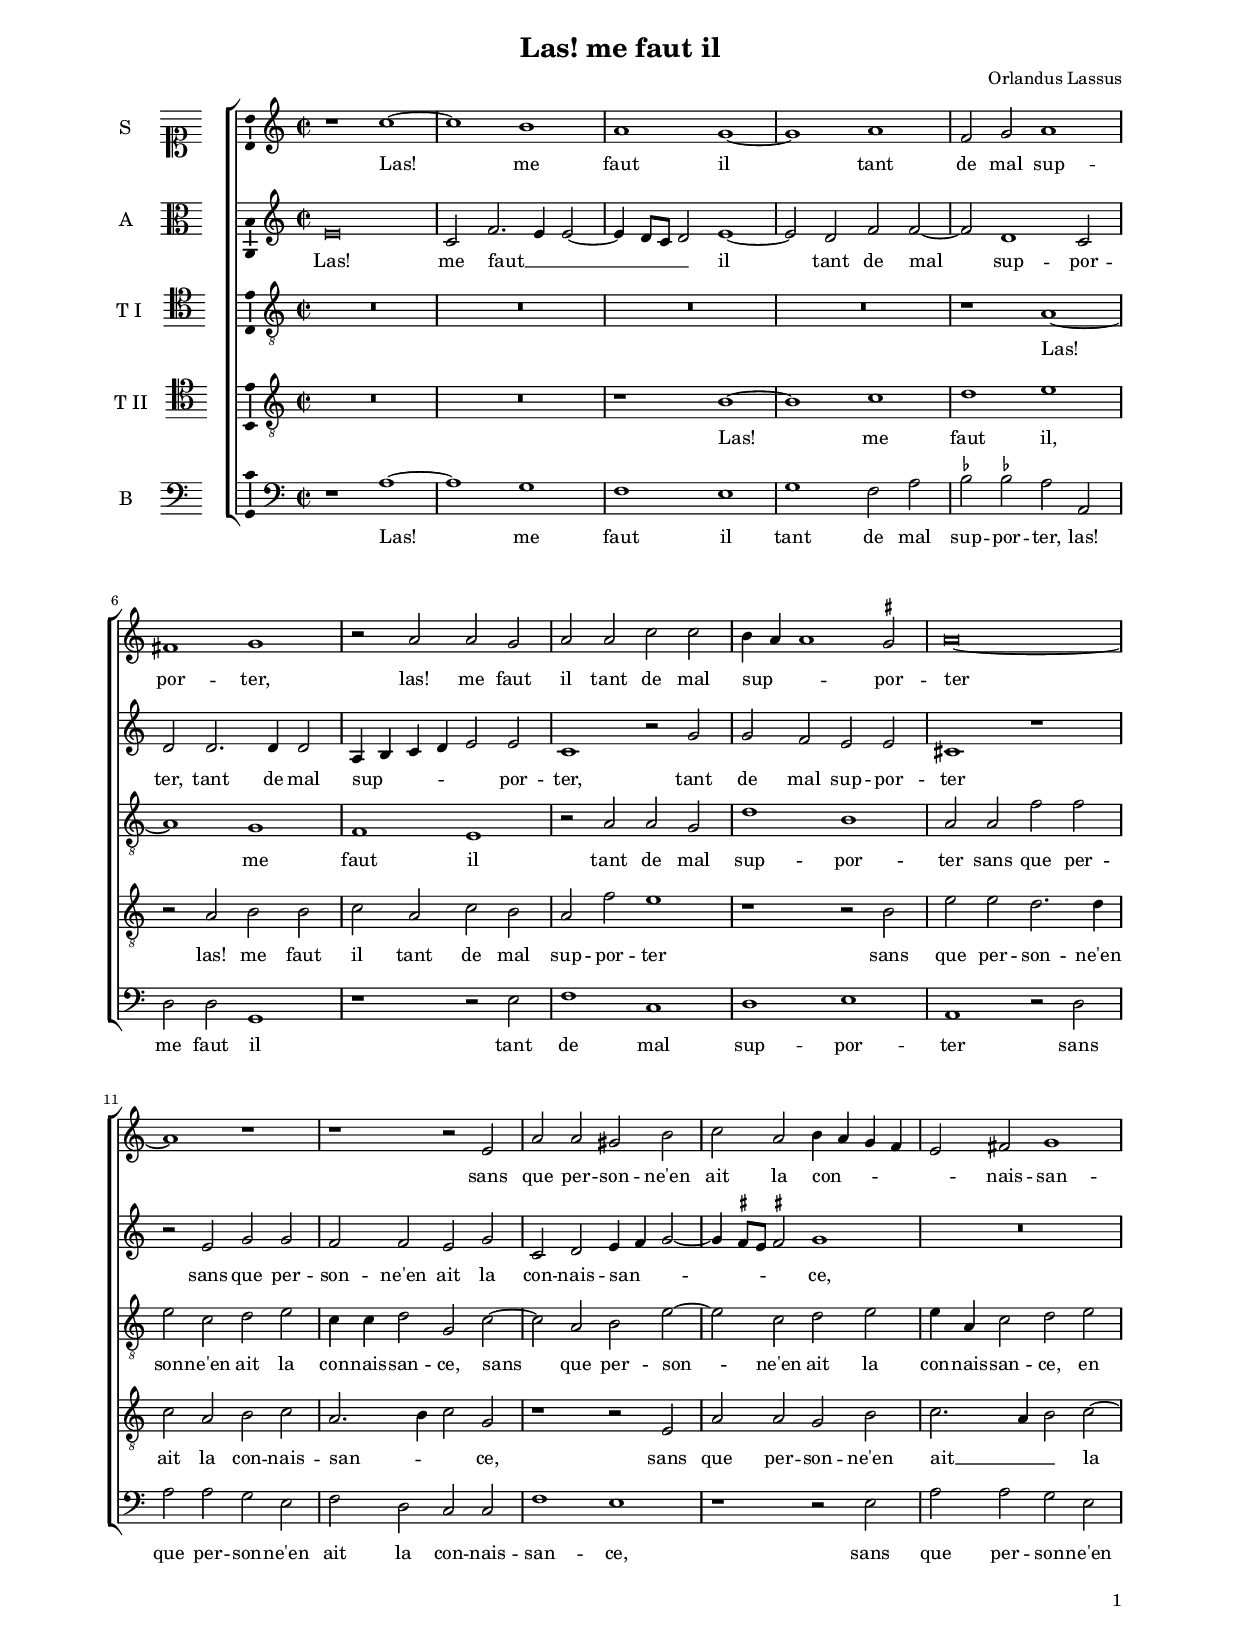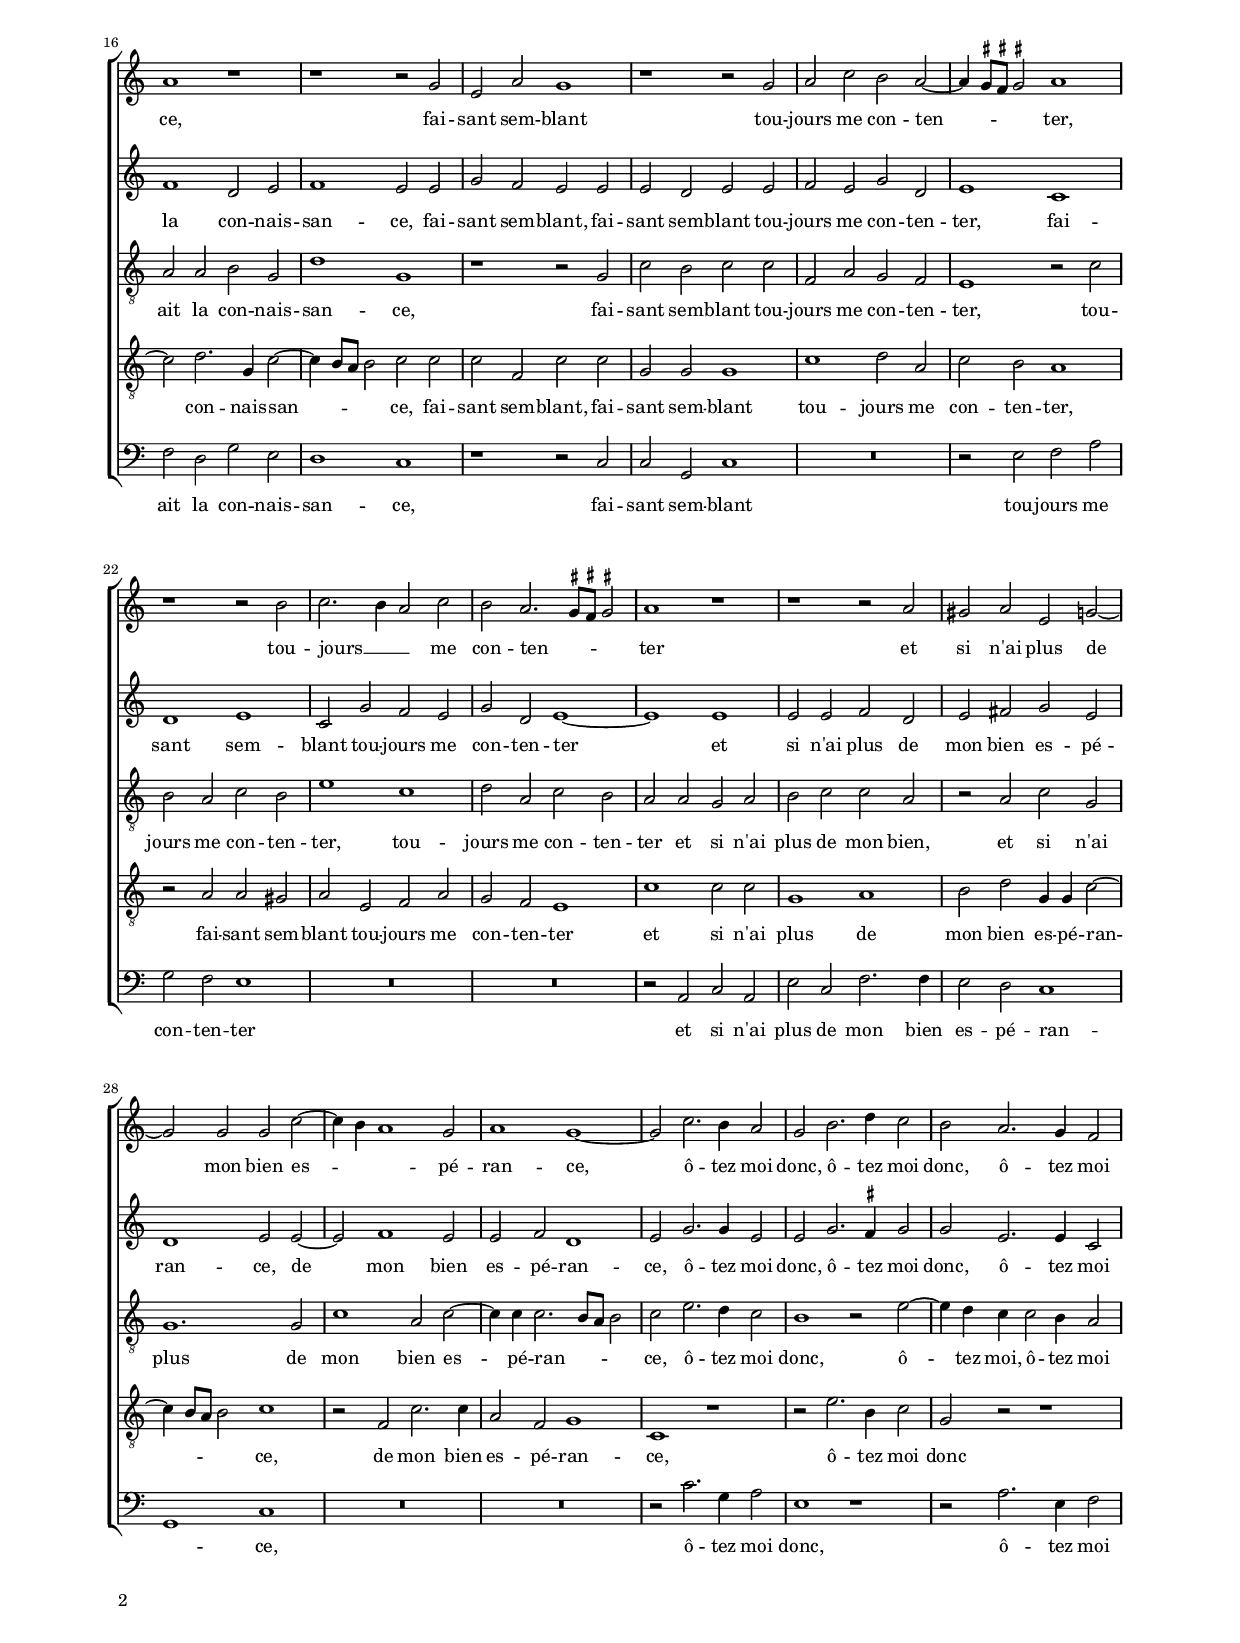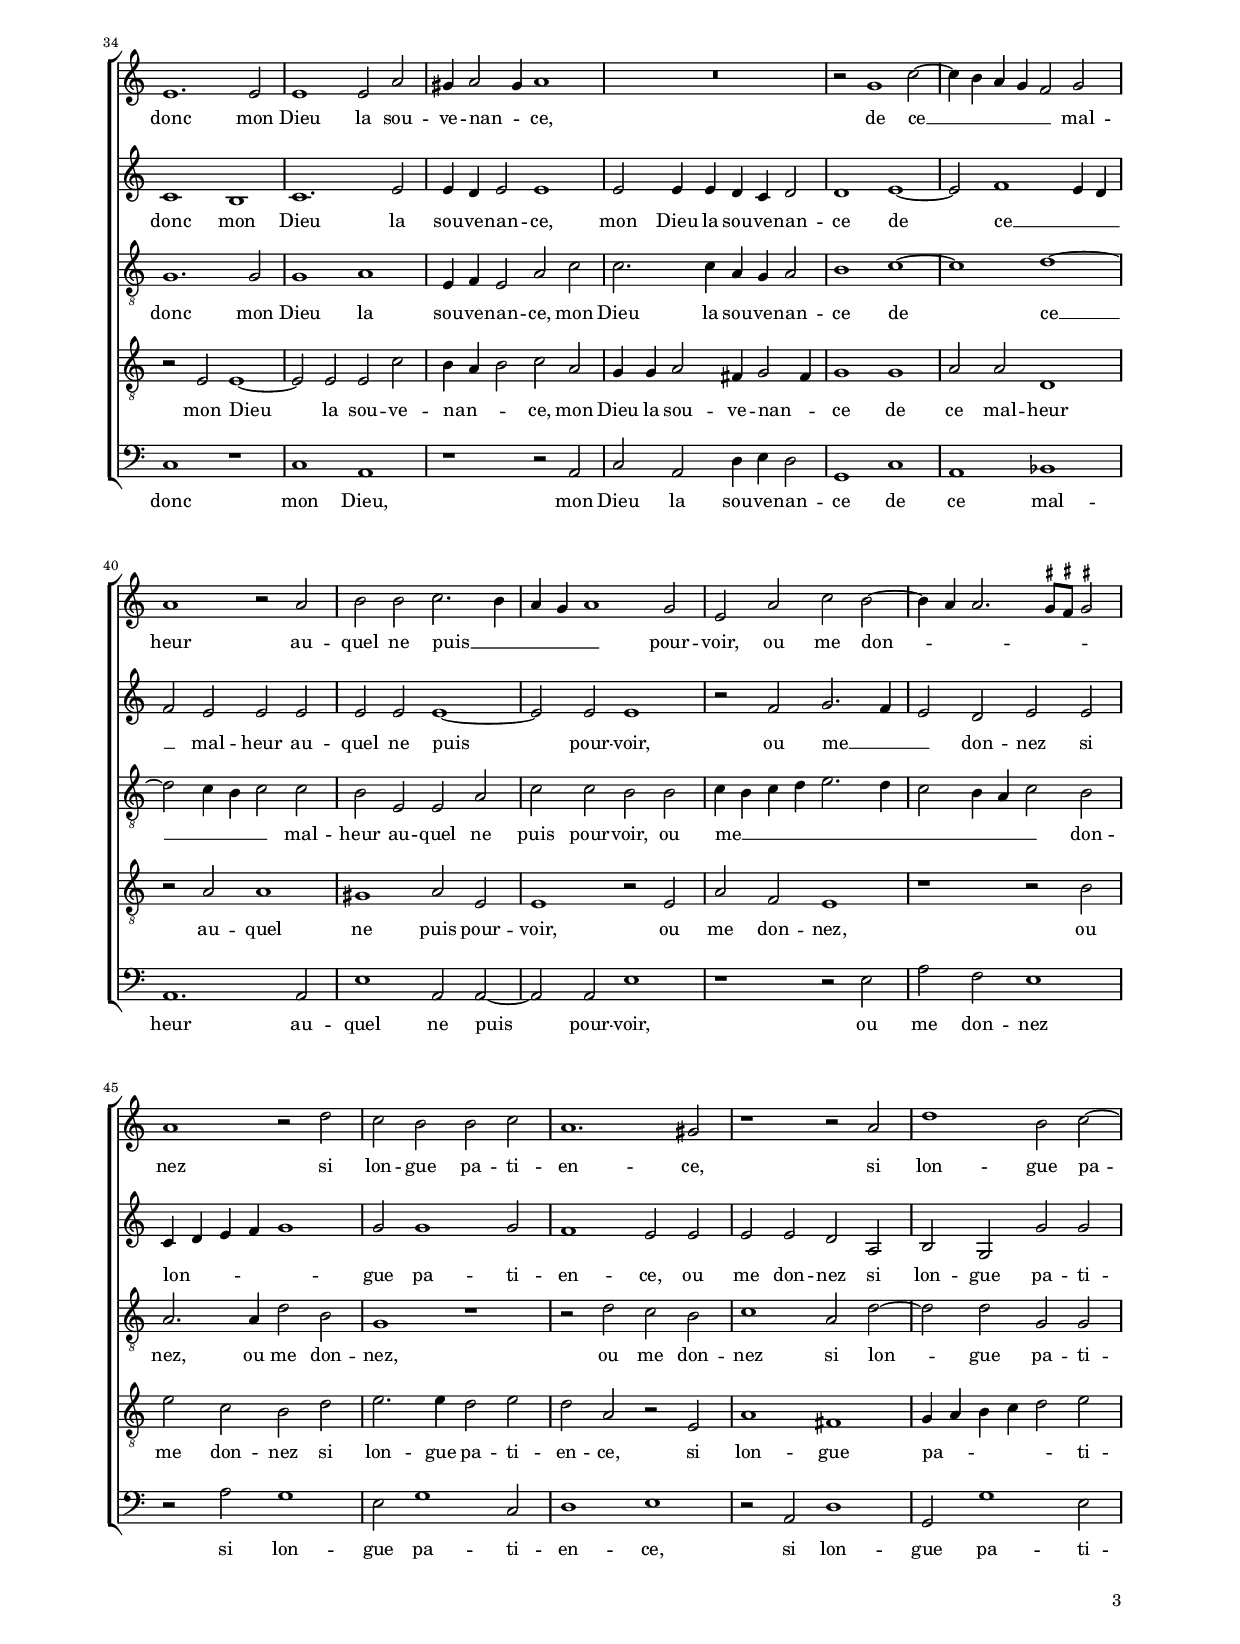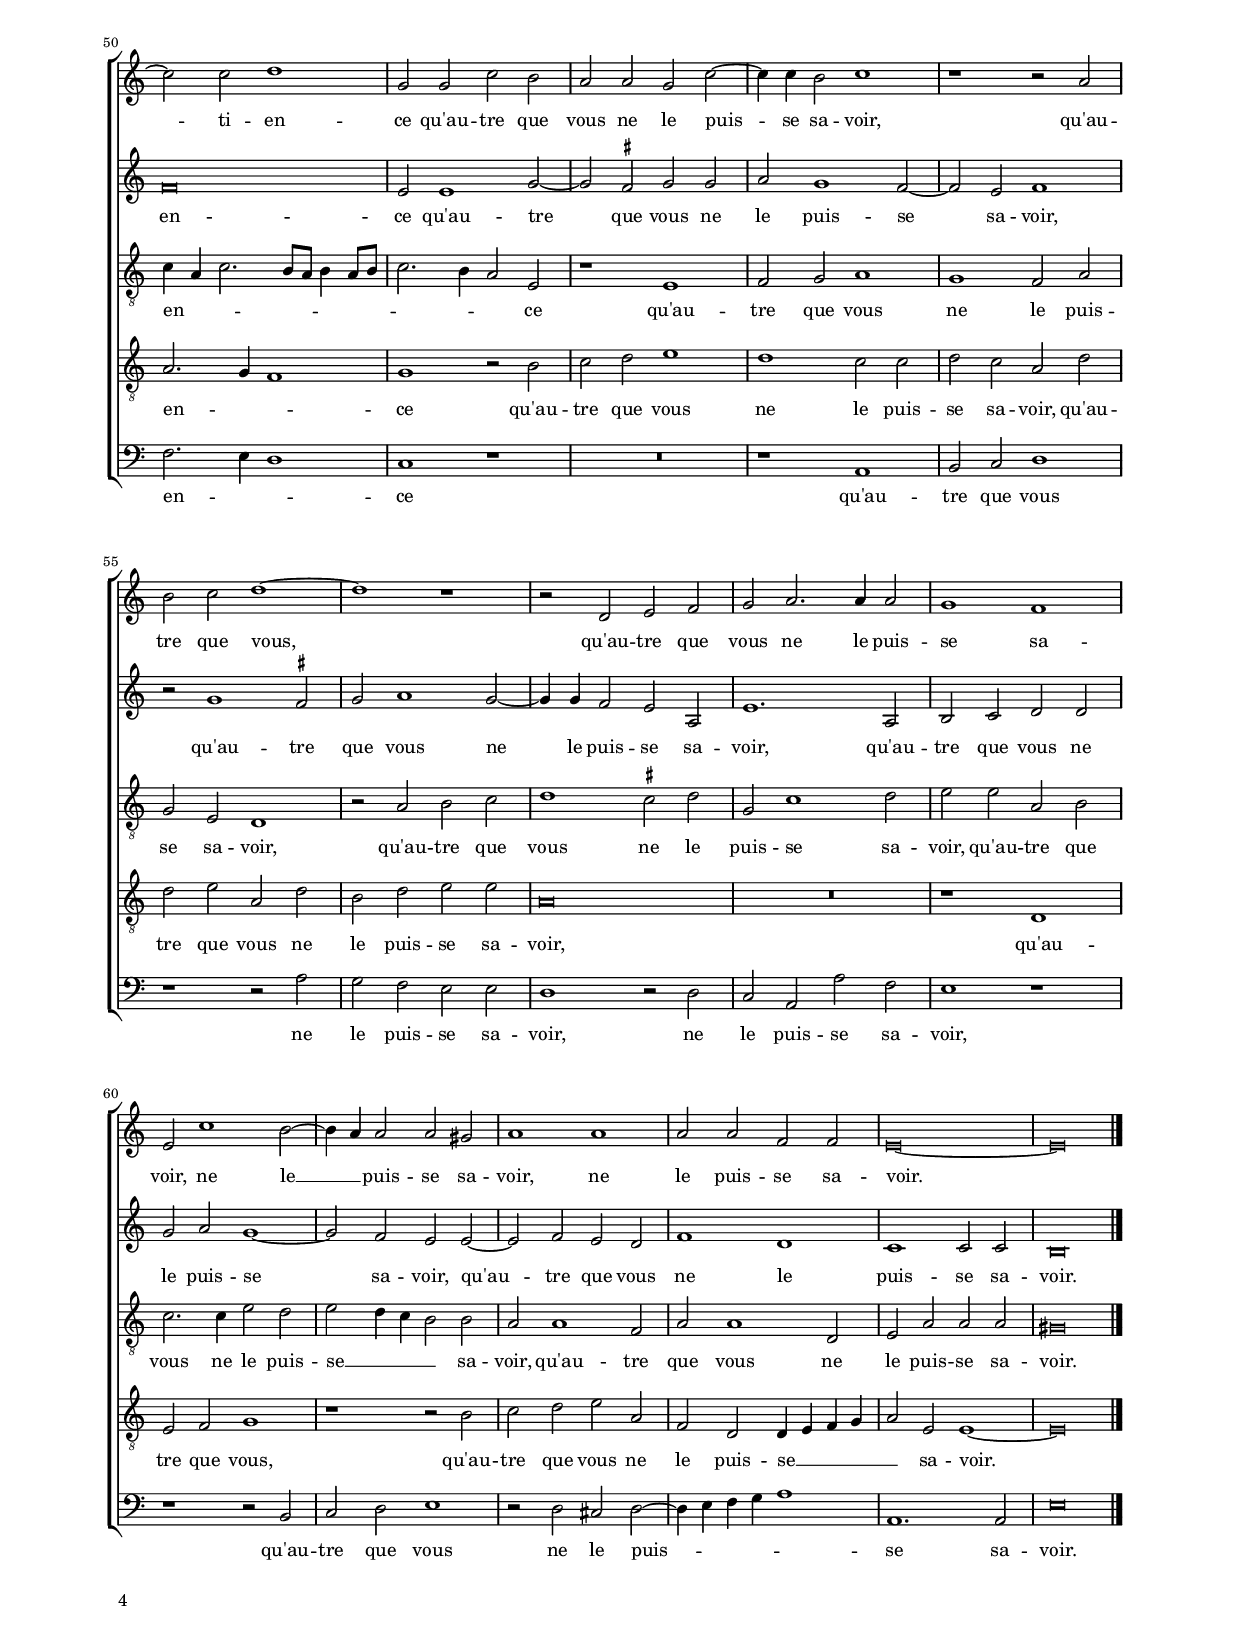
\header
{
  title="Las! me faut il"
  composer="Orlandus Lassus"
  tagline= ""
}

\version "2.24.3"
\include "deutsch.ly"
#(set-global-staff-size 15)
% #(set-default-paper-size "letter")
#(ly:set-option 'point-and-click #f)


\paper
	{
	top-margin = 1.8 \cm
	bottom-margin = 1.2 \cm
	left-margin = 2 \cm
	right-margin = 2 \cm
	ragged-bottom = ##f
	ragged-last-bottom = ##f
	print-page-number = ##f
	system-system-spacing = #'((basic-distance . 17) (minimum-distance . 14) (padding . 7) (strechability . 150))
	oddFooterMarkup=\markup   \fill-line { "" \fromproperty #'page:page-number-string }
	evenFooterMarkup=\markup  \fill-line { \fromproperty #'page:page-number-string "" }
	last-bottom-spacing = #'((basic-distance . 12) (minimum-distance . 7) (padding . 4))
%	systems-per-page = 3
%	min-systems-per-page = 3
	markup-system-spacing.basic-distance = #12
%	print-all-headers = ##t
%	print-first-page-number = ##t
%	first-page-number = 1
	}

	
global = {
	\key c \major
	\time 2/2 \set Score.measureLength = #(ly:make-moment 2/1)
	\skip 1*2*65 \bar "|."
	}

	ficta = { \once \set suggestAccidentals = ##t }

	forget = #(define-music-function (music) (ly:music?) #{
		\accidentalStyle forget
		$music
		\accidentalStyle default
		#})


incipitcantus = \markup { \score {
	{
	\set Staff.instrumentName = \markup { \fontsize #1 "S" }
	\key c \major
	\clef soprano
	s4 \bar ""
	}
	\layout  {
	raggedright = ##t
	indent = 1.1 \cm
	line-width = 1.8\cm
	\context { \Staff \remove Time_signature_engraver }
	\override Staff.Clef.Y-extent = #'(0 . 0)
	}} \hspace #1 }

      
incipitaltus = \markup { \score {
	{
	\set Staff.instrumentName = \markup { \fontsize #1 "A" }
	\key c \major
	\clef alto
	s4 \bar ""
	}
	\layout  {
	raggedright = ##t
	indent = 1.1 \cm
	line-width = 1.8\cm
	\context { \Staff \remove Time_signature_engraver }
	\override Staff.Clef.Y-extent = #'(0 . 0)
	}} \hspace #1 }


incipittenor = \markup { \score {
	{
	\set Staff.instrumentName = \markup { \fontsize #1 "T I" }
	\key c \major
	\clef tenor
	s4 \bar ""
	}
	\layout  {
	raggedright = ##t
	indent = 1.1 \cm
	line-width = 1.8\cm
	\context { \Staff \remove Time_signature_engraver }
	\override Staff.Clef.Y-extent = #'(0 . 0)
	}} \hspace #1 }
      
      
incipitquintus = \markup { \score {
	{
	\set Staff.instrumentName = \markup { \fontsize #1 "T II" }
	\key c \major
	\clef tenor
	s4 \bar ""
	}
	\layout  {
	raggedright = ##t
	indent = 1.1 \cm
	line-width = 1.8\cm
	\context { \Staff \remove Time_signature_engraver }
	\override Staff.Clef.Y-extent = #'(0 . 0)
	}} \hspace #1 }
      
      
incipitbassus = \markup { \score {
	{
	\set Staff.instrumentName = \markup { \fontsize #1 "B" }
	\key c \major
	\clef bass
	s4 \bar ""
	}
	\layout  {
	raggedright = ##t
	indent = 1.1 \cm
	line-width = 1.8\cm
	\context { \Staff \remove Time_signature_engraver }
	\override Staff.Clef.Y-extent = #'(0 . 0)
	}} \hspace #1 }


cantus =  \relative c''
	{
	r1 c~
	c1 h
	a1 g~
	g1 a
%5
	f2 g a1 |
	fis1 g
	r2 a a g
	a2 a c c
	h4 a a1 \ficta gis2
%10
	a\breve~ |
	a1 r
	r1 r2 e
	a2 a gis h
	c2 a h4 a g f
%15
	e2 fis g1 |
	a1 r
	r1 r2 g
	e2 a g1
	r1 r2 g
%20
	a2 c h a~ |
	a4 \ficta gis8 \ficta fis \ficta gis!2 a1
	r1 r2 h
	c2. h4 a2 c
	h2 a2. \ficta gis8 \ficta fis \ficta gis!2
%25
	a1 r |
	r1 r2 a
	gis2 a e g~
	g2 g g c~
	c4 h a1 g2
%30
	a1 g~ |
	g2 c2. h4 a2
	g2 h2. d4 c2
	h2 a2. g4 f2
	e1. e2
%35
	e1 e2 a |
	gis4 a2 gis4 a1
	R\breve
	r2 g1 c2~
	c4 h a g f2 g
%40
	a1 r2 a |
	h2 h c2. h4
	a4 g a1 g2
	e2 a c2 h~
	h4 a a2. \ficta gis8 \ficta fis \ficta gis!2
%45
	a1 r2 d |
	c2 h h c
	a1. gis2
	r1 r2 a
	d1 h2 c~
%50
	c2 c d1 |
	g,2 g c h
	a2 a g c~
	c4 c h2 c1
	r1 r2 a
%55
	h2 c d1~ |
	d1 r
	r2 d, e f
	g2 a2. a4 a2
	g1 f
%60
	e2 c'1 h2~ |
	h4 a a2 a gis
	a1 a
	a2 a f f
	e\breve~
%65
	e\breve |
	}


altus =  \relative c'
	{
	e\breve
	c2 f2. e4 e2~
	e4 d8 c d2 e1~
	e2 d f f~
%5
	f2 d1 c2 |
	d2 d2. d4 d2
	a4 h c d e2 e
	c1 r2 g'
	g2 f e e
%10
	cis1 r |
	r2 e g g
	f2 f e g
	c,2 d e4 f g2~
	g4 \ficta fis8 e \ficta fis!2 g1
%15
	R\breve |
	f1 d2 e
	f1 e2 e
	g2 f e e
	e2 d e e
%20
	f2 e g d |
	e1 c
	d1 e
	c2 g' f e
	g2 d e1~
%25
	e1 e |
	e2 e f d
	e2 fis g e
	d1 e2 e~
	e2 f1 e2
%30
	e2 f d1 |
	e2 g2. g4 e2
	e2 g2. \ficta fis4 g2
	g2 e2. e4 c2
	c1 h
%35
	c1. e2 |
	e4 d e2 e1
	e2 e4 e d c d2
	d1 e~
	e2 f1 e4 d
%40
	f2 e e e |
	e2 e e1~
	e2 e e1
	r2 f g2. f4
	e2 d e e
%45
	c4 d e f g1 |
	g2 g1 g2
	f1 e2 e
	e2 e d a
	h2 g g' g |
%50
	f\breve |
	e2 e1 g2~
	g2 \ficta fis g g
	a2 g1 f2~
	f2 e f1
%55
	r2 g1 \ficta fis2 |
	g2 a1 g2~
	g4 g f2 e a,
	e'1. a,2
	h2 c d d
%60
	g2 a g1~ |
	g2 f e e~
	e2 f e d
	f1 d
	c1 c2 c
%65
	h\breve |
	}


tenor =  \relative c'
	{
	R\breve
	R\breve
	R\breve
	R\breve
%5
	r1 a~ |
	a1 g
	f1 e
	r2 a a g
	d'1 h
%10
	a2 a f' f |
	e2 c d e
	c4 c d2 g, c~
	c2 a h e~
	e2 c d e
%15
	e4 a, c2 d e |
	a,2 a h g
	d'1 g,
	r1 r2 g
	c2 h c c
%20
	f,2 a g f |
	e1 r2 c'
	h2 a c h
	e1 c
	d2 a c h
%25
	a2 a g a |
	h2 c c a
	r2 a c g
	g1. g2
	c1 a2 c~
%30
	c4 c c2. h8 a h2 |
	c2 e2. d4 c2
	h1 r2 e~
	e4 d c c2 h4 a2
	g1. g2
%35
	g1 a |
	e4 f e2 a c
	c2. c4 a g a2
	h1 c~
	c1 d~
%40
	d2 c4 h c2 c |
	h2 e, e a
	c2 c h h
	c4 h c d e2. d4
	c2 h4 a c2 h
%45
	a2. a4 d2 h |
	g1 r
	r2 d' c h
	c1 a2 d~
	d2 d g, g
%50
	c4 a c2. h8 a h4 a8 h |
	c2. h4 a2 e
	r1 e
	f2 g a1
	g1 f2 a
%55
	g2 e d1 |
	r2 a' h c
	d1 \ficta cis2 d
	g,2 c1 d2
	e2 e a, h
%60
	c2. c4 e2 d |
	e2 d4 c h2 h
	a2 a1 f2
	a2 a1 d,2
	e2 a a a
%65
	gis\breve |
	}


quintus  =  \relative c'
	{
	R\breve
	R\breve
	r1 h~
	h1 c
%5
	d1 e |
	r2 a, h h
	c2 a c h
	a2 f' e1
	r1 r2 h
%10
	e2 e d2. d4 |
	c2 a h c
	a2. h4 c2 g
	r1 r2 e
	a2 a g h
%15
	c2. a4 h2 c~ |
	c2 d2. g,4 c2~
	c4 h8 a h2 c c
	c2 f, c' c
	g2 g g1
%20
	c1 d2 a |
	c2 h a1
	r2 a a gis
	a2 e f a
	g2 f e1
%25
	c'1 c2 c |
	g1 a
	h2 d g,4 g c2~
	c4 h8 a h2 c1
	r2 f, c'2. c4
%30
	a2 f g1 |
	c,1 r
	r2 e'2. h4 c2
	g2 r r1
	r2 e e1~
%35
	e2 e e c' |
	h4 a h2 c a
	g4 g a2 fis4 g2 fis4
	g1 g
	a2 a d,1
%40
	r2 a' a1 |
	gis1 a2 e
	e1 r2 e
	a2 f e1
	r1 r2 h'
%45
	e2 c h d |
	e2. e4 d2 e
	d2 a r e
	a1 fis
	g4 a h c d2 e
%50
	a,2. g4 f1 |
	g1 r2 h
	c2 d e1
	d1 c2 c
	d2 c a d
%55
	d2 e a, d |
	h2 d e e
	a,\breve
	R\breve
	r1 d,
%60
	e2 f g1 |
	r1 r2 h
	c2 d e a,
	f2 d d4 e f g
	a2 e e1~
%65
	e\breve |
	}


bassus  =  \relative c
	{
	r1 a'~
	a1 g
	f1 e
	g1 f2 a
%5
	\ficta b2 \ficta b! a a, |
	d2 d g,1
	r1 r2 e'
	f1 c
	d1 e
%10
	a,1 r2 d |
	a'2 a g e
	f2 d c c
	f1 e
	r1 r2 e
%15
	a2 a g e |
	f2 d g e
	d1 c
	r1 r2 c
	c2 g c1
%20
	R\breve |
	r2 e f a
	g2 f e1
	R\breve
	R\breve
%25
	r2 a, c a |
	e'2 c f2. f4
	e2 d c1
	g1 c
	R\breve
%30
	R\breve |
	r2 c'2. g4 a2
	e1 r
	r2 a2. e4 f2
	c1 r
%35
	c1 a |
	r1 r2 a
	c2 a d4 e d2
	g,1 c
	a1 b
%40
	a1. a2 |
	e'1 a,2 a~
	a2 a e'1
	r1 r2 e
	a2 f e1
%45
	r2 a g1 |
	e2 g1 c,2
	d1 e
	r2 a, d1
	g,2 g'1 e2
%50
	f2. e4 d1 |
	c1 r
	R\breve
	r1 a
	h2 c d1
%55
	r1 r2 a' |
	g2 f e e
	d1 r2 d
	c2 a a' f
	e1 r
%60
	r1 r2 h |
	c2 d e1
	r2 d cis d~
	d4 e f g a1
	a,1. a2
%65
	e'\breve |
	}


lyricscantus = \lyricmode {
	Las! me faut il
	tant de mal sup -- por -- ter,
	las! me faut il
	tant de mal sup -- _ _ por -- ter
	sans que per -- son -- ne'en ait la con -- _ _ _ _ nais -- san -- ce,
	fai -- sant sem -- blant
	tou -- jours me con -- ten -- _ _ _ ter,
	tou -- jours __ _ _ me con -- ten -- _ _ _ ter
	et si n'ai plus de mon bien es -- _ _ pé -- ran -- ce,
	ô -- tez moi donc,
	ô -- tez moi donc,
	ô -- tez moi donc mon Dieu la sou -- ve -- nan -- _ ce,
	de ce __ _ _ _ _ mal -- heur au -- quel ne puis __ _ _ _ _ pour -- voir,
	ou me don -- _ _ _ _ _ nez si lon -- gue pa -- ti -- en -- ce,
	si lon -- gue pa -- ti -- en -- ce
	qu'au -- tre que vous ne le puis -- se sa -- voir,
	qu'au -- tre que vous,
	qu'au -- tre que vous ne le puis -- se sa -- voir,
	ne le __ _ puis -- se sa -- voir,
	ne le puis -- se sa -- voir.
	}


lyricsaltus = \lyricmode {
	Las! me faut __ _ _ _ _ _ il
	tant de mal sup -- por -- ter,
	tant de mal sup -- _ _ _ _ por -- ter,
	tant de mal sup -- por -- ter
	sans que per -- son -- ne'en ait la con -- nais -- san -- _ _ _ _ _ ce,
	la con -- nais -- san -- ce,
	fai -- sant sem -- blant,
	fai -- sant sem -- blant
	tou -- jours me con -- ten -- ter,
	fai -- sant sem -- blant
	tou -- jours me con -- ten -- ter
	et si n'ai plus de mon bien es -- pé -- ran -- ce,
	de mon bien es -- pé -- ran -- ce,
	ô -- tez moi donc,
	ô -- tez moi donc,
	ô -- tez moi donc mon Dieu la sou -- ve -- nan -- ce,
	mon Dieu la sou -- ve -- nan -- ce
	de ce __ _ _ _ mal -- heur au -- quel ne puis pour -- voir,
	ou me __ _ _ don -- nez si lon -- _ _ _ _ gue pa -- ti -- en -- ce,
	ou me don -- nez si lon -- gue pa -- ti -- en -- ce
	qu'au -- tre que vous ne le puis -- se sa -- voir,
	qu'au -- tre que vous ne le puis -- se sa -- voir,
	qu'au -- tre que vous ne le puis -- se sa -- voir,
	qu'au -- tre que vous ne le puis -- se sa -- voir.
	}


lyricstenor = \lyricmode {
	Las! me faut il
	tant de mal sup -- por -- ter
	sans que per -- son -- ne'en ait la con -- nais -- san -- ce,
	sans que per -- son -- ne'en ait la con -- nais -- san -- ce,
	en ait la con -- nais -- san -- ce,
	fai -- sant sem -- blant
	tou -- jours me con -- ten -- ter,
	tou -- jours me con -- ten -- ter,
	tou -- jours me con -- ten -- ter
	et si n'ai plus de mon bien,
	et si n'ai plus de mon bien es -- pé -- ran -- _ _ _ ce,
	ô -- tez moi donc,
	ô -- tez moi,
	ô -- tez moi donc mon Dieu la sou -- ve -- nan -- ce,
	mon Dieu la sou -- ve -- nan -- ce
	de ce __ _ _ _ mal -- heur au -- quel ne puis pour -- voir,
	ou me __ _ _ _ _ _ _ _ _ _ don -- nez,
	ou me don -- nez,
	ou me don -- nez si lon -- gue pa -- ti -- en -- _ _ _ _ _ _ _ _ _ _ ce
	qu'au -- tre que vous ne le puis -- se sa -- voir,
	qu'au -- tre que vous ne le puis -- se sa -- voir,
	qu'au -- tre que vous ne le puis -- se __ _ _ _ sa -- voir,
	qu'au -- tre que vous ne le puis -- se sa -- voir.
	}


lyricsquintus = \lyricmode {
	Las! me faut il,
	las! me faut il
	tant de mal sup -- por -- ter
	sans que per -- son -- ne'en ait la con -- nais -- san -- _ _ ce,
	sans que per -- son -- ne'en ait __ _ _ la con -- nais -- san -- _ _ _ ce,
	fai -- sant sem -- blant,
	fai -- sant sem -- blant
	tou -- jours me con -- ten -- ter,
	fai -- sant sem -- blant
	tou -- jours me con -- ten -- ter
	et si n'ai plus de mon bien es -- pé -- ran -- _ _ _ ce,
	de mon bien es -- pé -- ran -- ce,
	ô -- tez moi donc mon Dieu la sou -- ve -- nan -- _ _ ce,
	mon Dieu la sou -- ve -- nan -- _ ce
	de ce mal -- heur au -- quel ne puis pour -- voir,
	ou me don -- nez,
	ou me don -- nez si lon -- gue pa -- ti -- en -- ce,
	si lon -- gue pa -- _ _ _ _ ti -- en -- _ _ ce
	qu'au -- tre que vous ne le puis -- se sa -- voir,
	qu'au -- tre que vous ne le puis -- se sa -- voir,
	qu'au -- tre que vous,
	qu'au -- tre que vous
	ne le puis -- se __ _ _ _ _ sa -- voir.
	}


lyricsbassus = \lyricmode {
	Las! me faut il
	tant de mal sup -- por -- ter,
	las! me faut il tant de mal sup -- por -- ter
	sans que per -- son -- ne'en ait la con -- nais -- san -- ce,
	sans que per -- son -- ne'en ait la con -- nais -- san -- ce,
	fai -- sant sem -- blant
	tou -- jours me con -- ten -- ter
	et si n'ai plus de mon bien es -- pé -- ran -- _ ce,
	ô -- tez moi donc,
	ô -- tez moi donc mon Dieu,
	mon Dieu la sou -- ve -- nan -- ce
	de ce mal -- heur au -- quel ne puis pour -- voir,
	ou me don -- nez si lon -- gue pa -- ti -- en -- ce,
	si lon -- gue pa -- ti -- en -- _ _ ce
	qu'au -- tre que vous ne le puis -- se sa -- voir,
	ne le puis -- se sa -- voir,
	qu'au -- tre que vous ne le puis -- _ _ _ _ se sa -- voir.
	}


\score
{  
	\transpose c c {
	\new ChoirStaff \with { \override StaffGrouper.staff-staff-spacing.basic-distance = #12 }
	<<

	\new Staff << \global
	\new Voice="v1" {
		\set Staff.instrumentName=\incipitcantus
%		\set Staff.instrumentName= "S"
		\set Staff.midiInstrument = "reed organ"
		\clef violin
		\cantus }
	\new Lyrics \lyricsto "v1" {\lyricscantus }
	>>


	\new Staff << \global
	\new Voice="v2" {
		\set Staff.instrumentName=\incipitaltus
%		\set Staff.instrumentName= "A"
		\set Staff.midiInstrument = "reed organ"
		\clef violin 
		\altus}
	\new Lyrics \lyricsto "v2" {\lyricsaltus }
	>>


	\new Staff << \global
	\new Voice="v3" {
		\set Staff.instrumentName=\incipittenor
%		\set Staff.instrumentName= "T"
		\set Staff.midiInstrument = "reed organ"
		\clef "G_8"
		\tenor }
	\new Lyrics \lyricsto "v3" {\lyricstenor }
	>>


	\new Staff << \global
	\new Voice="v5" {
		\set Staff.instrumentName=\incipitquintus
%		\set Staff.instrumentName= "Q"
		\set Staff.midiInstrument = "reed organ"
		\clef "G_8"
		\quintus}
	\new Lyrics \lyricsto "v5" {\lyricsquintus }
	>>


	\new Staff << \global
	\new Voice="v4" {
		\set Staff.instrumentName=\incipitbassus
%		\set Staff.instrumentName= "B"
		\set Staff.midiInstrument = "reed organ"
		\clef bass 
		\bassus }
	\new Lyrics \lyricsto "v4" {\lyricsbassus}
	>>

	>>
	} % transpose

	\layout
	{
	indent = 2\cm
	\context { \Lyrics \override VerticalAxisGroup.nonstaff-relatedstaff-spacing.padding = #1.5 }
%	\context { \Lyrics \override LyricText.font-size = #1 }
	\context { \Staff \override TimeSignature.break-visibility = #end-of-line-invisible }
	\context { \Staff \consists Ambitus_engraver }
	\context { \Score \override BarNumber.padding = #2 }
	\context { \Voice \override NoteHead.style = #'baroque }
	}

\midi
	{
	\tempo 2 = 90
	}

}


% EOF
